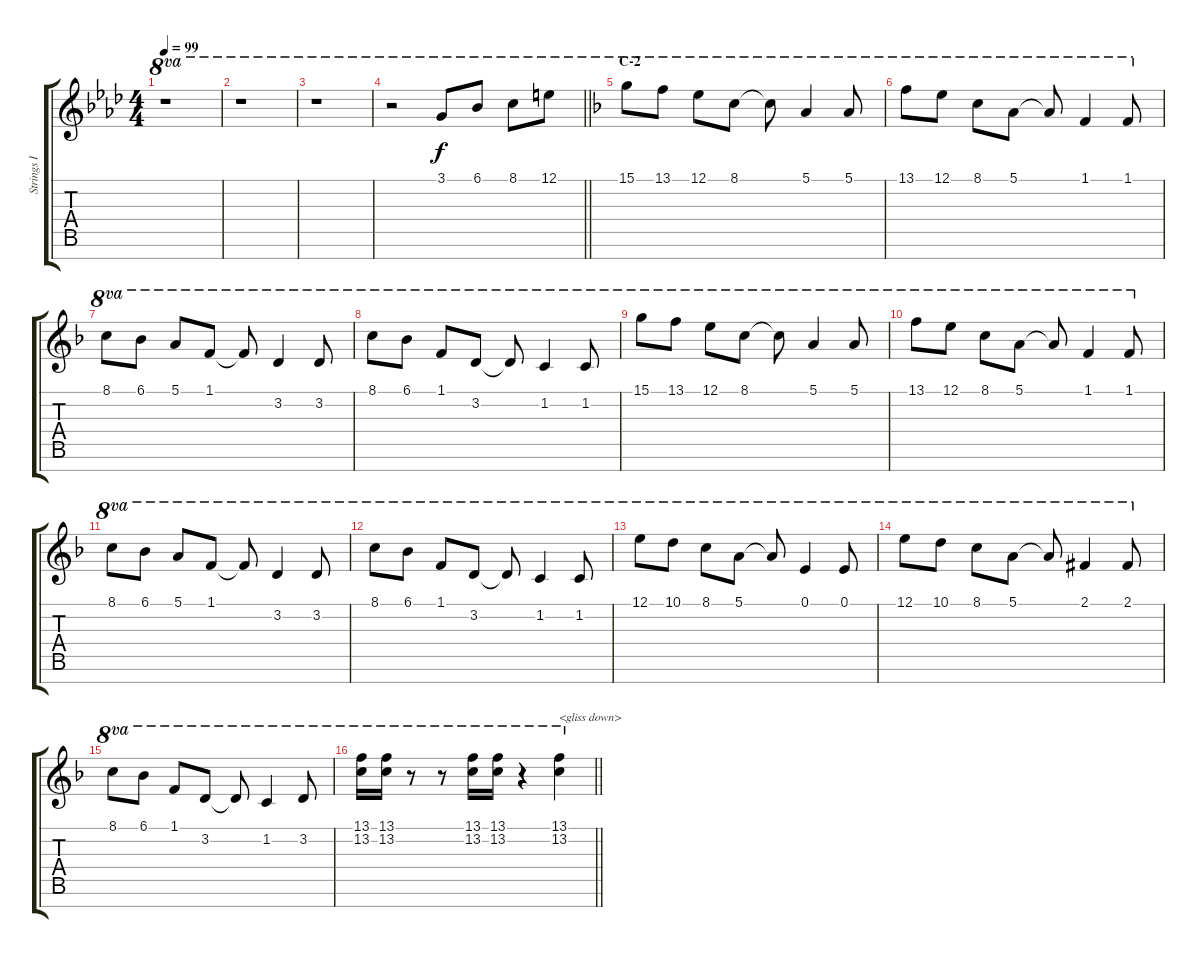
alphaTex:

\track ("Strings I" "Strings I") {instrument stringensemble1}
\staff {score tabs}
\tuning (E5 B4 G4 D4 A3 E3 B2) {hide}
\ts (4 4)
\tempo 99
\clef g2
\ks ab
r.1{ot 8va dy f} |
r.1{ot 8va} |
r.1{ot 8va} |
\barLineRight lightlight
r.2{ot 8va} 3.1.8{ot 8va} 6.1.8{ot 8va} 8.1.8{ot 8va} 12.1.8{ot 8va} |
\section ("" "C-2")
\ks f
15.1.8{ot 8va} 13.1.8{ot 8va} 12.1.8{ot 8va} 8.1.8{ot 8va} 8.1{t}.8{ot 8va} 5.1.4{ot 8va} 5.1.8{ot 8va} |
13.1.8{ot 8va} 12.1.8{ot 8va} 8.1.8{ot 8va} 5.1.8{ot 8va} 5.1{t}.8{ot 8va} 1.1.4{ot 8va} 1.1.8{ot 8va} |
8.1.8{ot 8va} 6.1.8{ot 8va} 5.1.8{ot 8va} 1.1.8{ot 8va} 1.1{t}.8{ot 8va} 3.2.4{ot 8va} 3.2.8{ot 8va} |
8.1.8{ot 8va} 6.1.8{ot 8va} 1.1.8{ot 8va} 3.2.8{ot 8va} 3.2{t}.8{ot 8va} 1.2.4{ot 8va} 1.2.8{ot 8va} |
15.1.8{ot 8va} 13.1.8{ot 8va} 12.1.8{ot 8va} 8.1.8{ot 8va} 8.1{t}.8{ot 8va} 5.1.4{ot 8va} 5.1.8{ot 8va} |
13.1.8{ot 8va} 12.1.8{ot 8va} 8.1.8{ot 8va} 5.1.8{ot 8va} 5.1{t}.8{ot 8va} 1.1.4{ot 8va} 1.1.8{ot 8va} |
8.1.8{ot 8va} 6.1.8{ot 8va} 5.1.8{ot 8va} 1.1.8{ot 8va} 1.1{t}.8{ot 8va} 3.2.4{ot 8va} 3.2.8{ot 8va} |
8.1.8{ot 8va} 6.1.8{ot 8va} 1.1.8{ot 8va} 3.2.8{ot 8va} 3.2{t}.8{ot 8va} 1.2.4{ot 8va} 1.2.8{ot 8va} |
12.1.8{ot 8va} 10.1.8{ot 8va} 8.1.8{ot 8va} 5.1.8{ot 8va} 5.1{t}.8{ot 8va} 0.1.4{ot 8va} 0.1.8{ot 8va} |
12.1.8{ot 8va} 10.1.8{ot 8va} 8.1.8{ot 8va} 5.1.8{ot 8va} 5.1{t}.8{ot 8va} 2.1{acc #}.4{ot 8va} 2.1{acc #}.8{ot 8va} |
8.1.8{ot 8va} 6.1.8{ot 8va} 1.1.8{ot 8va} 3.2.8{ot 8va} 3.2{t}.8{ot 8va} 1.2.4{ot 8va} 3.2.8{ot 8va} |
\barLineRight lightlight
(13.1 13.2).16{ot 8va} (13.1 13.2).16{ot 8va} r.8{ot 8va} r.8{ot 8va} (13.1 13.2).16{ot 8va} (13.1 13.2).16{ot 8va} r.4{ot 8va} (13.1 13.2).4{ot 8va txt "<gliss down>"}
